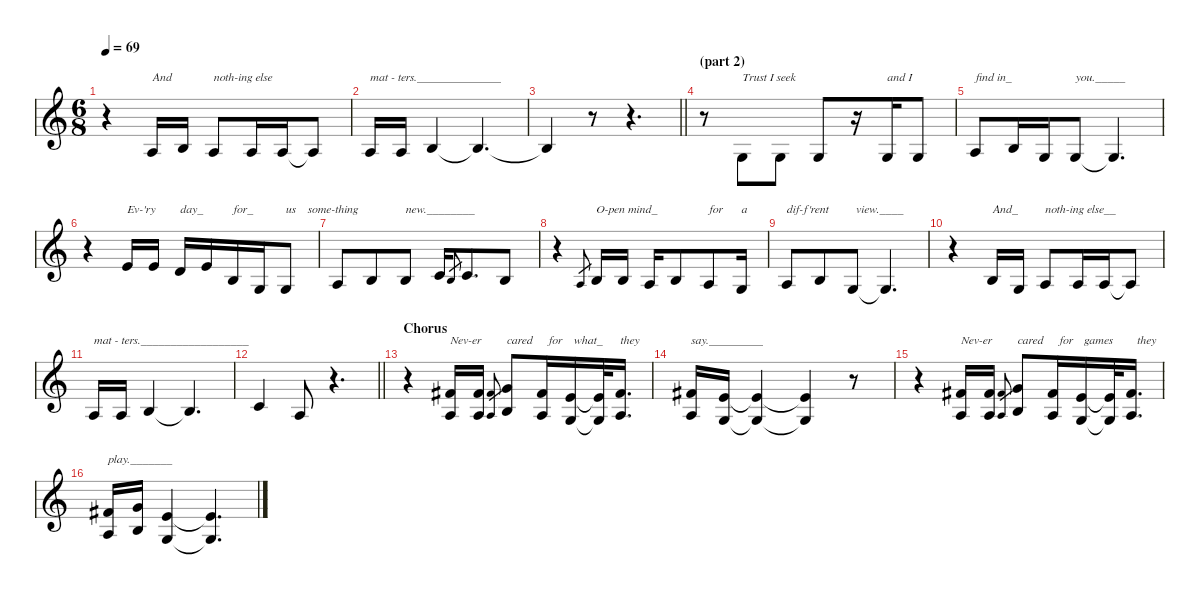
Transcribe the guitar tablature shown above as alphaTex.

\defaultSystemsLayout 4
\hideDynamics
\bracketExtendMode nobrackets
\singleTrackTrackNamePolicy hidden
\multiTrackTrackNamePolicy hidden
\otherSystemsTrackNameOrientation horizontal
\track ("Vocals" "vln.") {mute instrument violin}
\staff {score}
\tuning (E4 B3 G3 D3 A2 E2)
\ts (6 8)
\tempo 69
\clef g2
\ks c
r.4{dy f beam Down} 2.3.16{txt "And" beam Up} 0.2.16{beam Up} 2.3.8{txt "noth-ing else" beam Up} 2.3.16{beam Up} 2.3.16{beam Up} 2.3{t}.8{beam Up} |
2.3.16{txt "mat - ters.______________" beam Up} 2.3.16{beam Up} 0.2.4{beam Up} 0.2{t}.4{d beam Up} |
\barLineRight lightlight
0.2{t}.4{beam Up} r.8{beam Up} r.4{d beam Up} |
\section ("" "(part 2)")
r.8{beam Down} 0.3.8{txt "Trust I seek" beam Up} 0.3.8{beam Up} 0.3.8{beam Up} r.16{beam Up} 0.3.16{txt "and I" beam Up} 0.3.8{beam Up} |
2.3.8{txt "find in_" beam Up} 0.2.16{beam Up} 0.3.16{beam Up} 0.3.8{txt "you._____" beam Up} 0.3{t}.4{d beam Up} |
r.4{beam Down} 0.1.16{txt "Ev-'ry" beam Up} 0.1.16{beam Up} 3.2.16{txt "day_" beam Up} 0.1.16{beam Up} 0.2.16{txt "for_" beam Up} 0.3.16{beam Up} 0.3.8{txt "us    some-thing" beam Up} |
2.3.8{beam Up} 0.2.8{beam Up} 0.2.8{txt "new.________" beam Up} 1.2.16{beam Up} 0.2.8{gr dy mf beam Up} 1.2.8{d dy f beam Up} 0.2.8{beam Up} |
r.4{beam Down} 2.3.8{gr dy mf beam Up} 4.3.16{txt "O-pen mind_" dy f beam Up} 0.2.16{beam Up} 2.3.16{beam Up} 0.2.8{beam Up} 2.3.8{txt "for" beam Up} 0.3.16{txt "a" beam Up} |
2.3.8{txt "dif-f'rent" beam Up} 0.2.8{beam Up} 0.3.8{txt " view.____" beam Up} 0.3{t}.4{d beam Up} |
r.4{beam Down} 0.2.16{txt "And_" beam Up} 0.3.16{beam Up} 2.3.8{txt "noth-ing else__" beam Up} 2.3.16{beam Up} 2.3.16{beam Up} 2.3{t}.8{beam Up} |
2.3.16{txt "mat - ters.__________________" beam Up} 2.3.16{beam Up} 0.2.4{beam Up} 0.2{t}.4{d beam Up} |
\barLineRight lightlight
1.2.4{beam Up} 2.3.8{beam Up} r.4{d beam Up} |
\section ("" "Chorus")
r.4{beam Down} (2.1{acc #} 2.3).16{txt "Nev-er" beam Up} (2.1{acc #} 2.3).16{beam Up} (2.1{acc #} 2.3).8{gr dy mf beam Up} (3.1 4.3).8{txt "cared" dy f beam Up} (2.1{acc #} 2.3).16{txt "  for" beam Up} (0.1 0.3).16{txt " what_" beam Up} (0.1{t} 0.3{t}).32{beam Up} (2.1{acc #} 2.3).16{d txt "they" beam Up} |
(2.1{acc #} 2.3).16{txt "say._________" beam Up} (0.1 0.3).16{beam Up} (0.1{t} 0.3{t}).4{beam Up} (0.1{t} 0.3{t}).4{beam Up} r.8{beam Up} |
r.4{beam Down} (2.1{acc #} 2.3).16{txt "Nev-er" beam Up} (2.1{acc #} 2.3).16{beam Up} (2.1{acc #} 2.3).8{gr dy mf beam Up} (3.1 4.3).8{txt "cared" dy f beam Up} (2.1{acc #} 2.3).16{txt "  for" beam Up} (0.1 0.3).16{txt " games" beam Up} (0.1{t} 0.3{t}).32{beam Up} (2.1{acc #} 2.3).16{d txt "  they" beam Up} |
(2.1{acc #} 2.3).16{txt "play._______" beam Up} (3.1 0.2).16{beam Up} (0.1 0.3).4{beam Up} (0.1{t} 0.3{t}).4{d beam Up}
